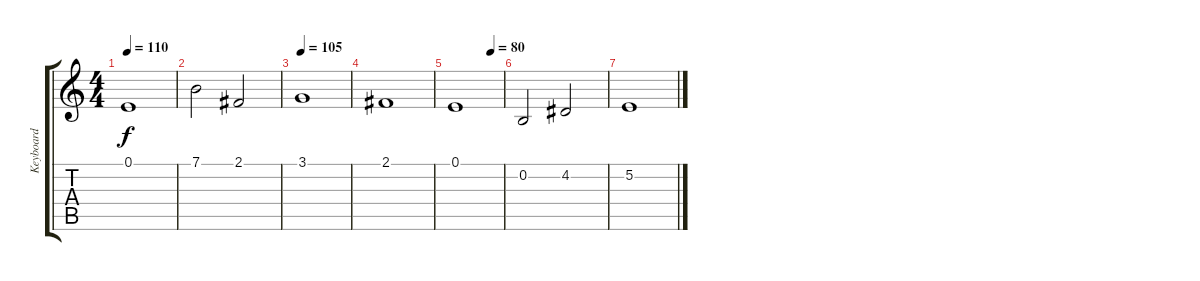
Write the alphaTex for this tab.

\track ("Keyboard" "Keyboard") {instrument stringensemble2}
\staff {score tabs}
\tuning (E4 B3 G3 D3 A2 E2) {hide}
\ts (4 4)
\tempo 110
\clef g2
\ks c
0.1.1{dy f} |
7.1.2 2.1.2 |
\tempo 105
3.1.1 |
2.1.1 |
\tempo (80 0.75)
0.1.1 |
0.2.2 4.2.2 |
5.2.1
